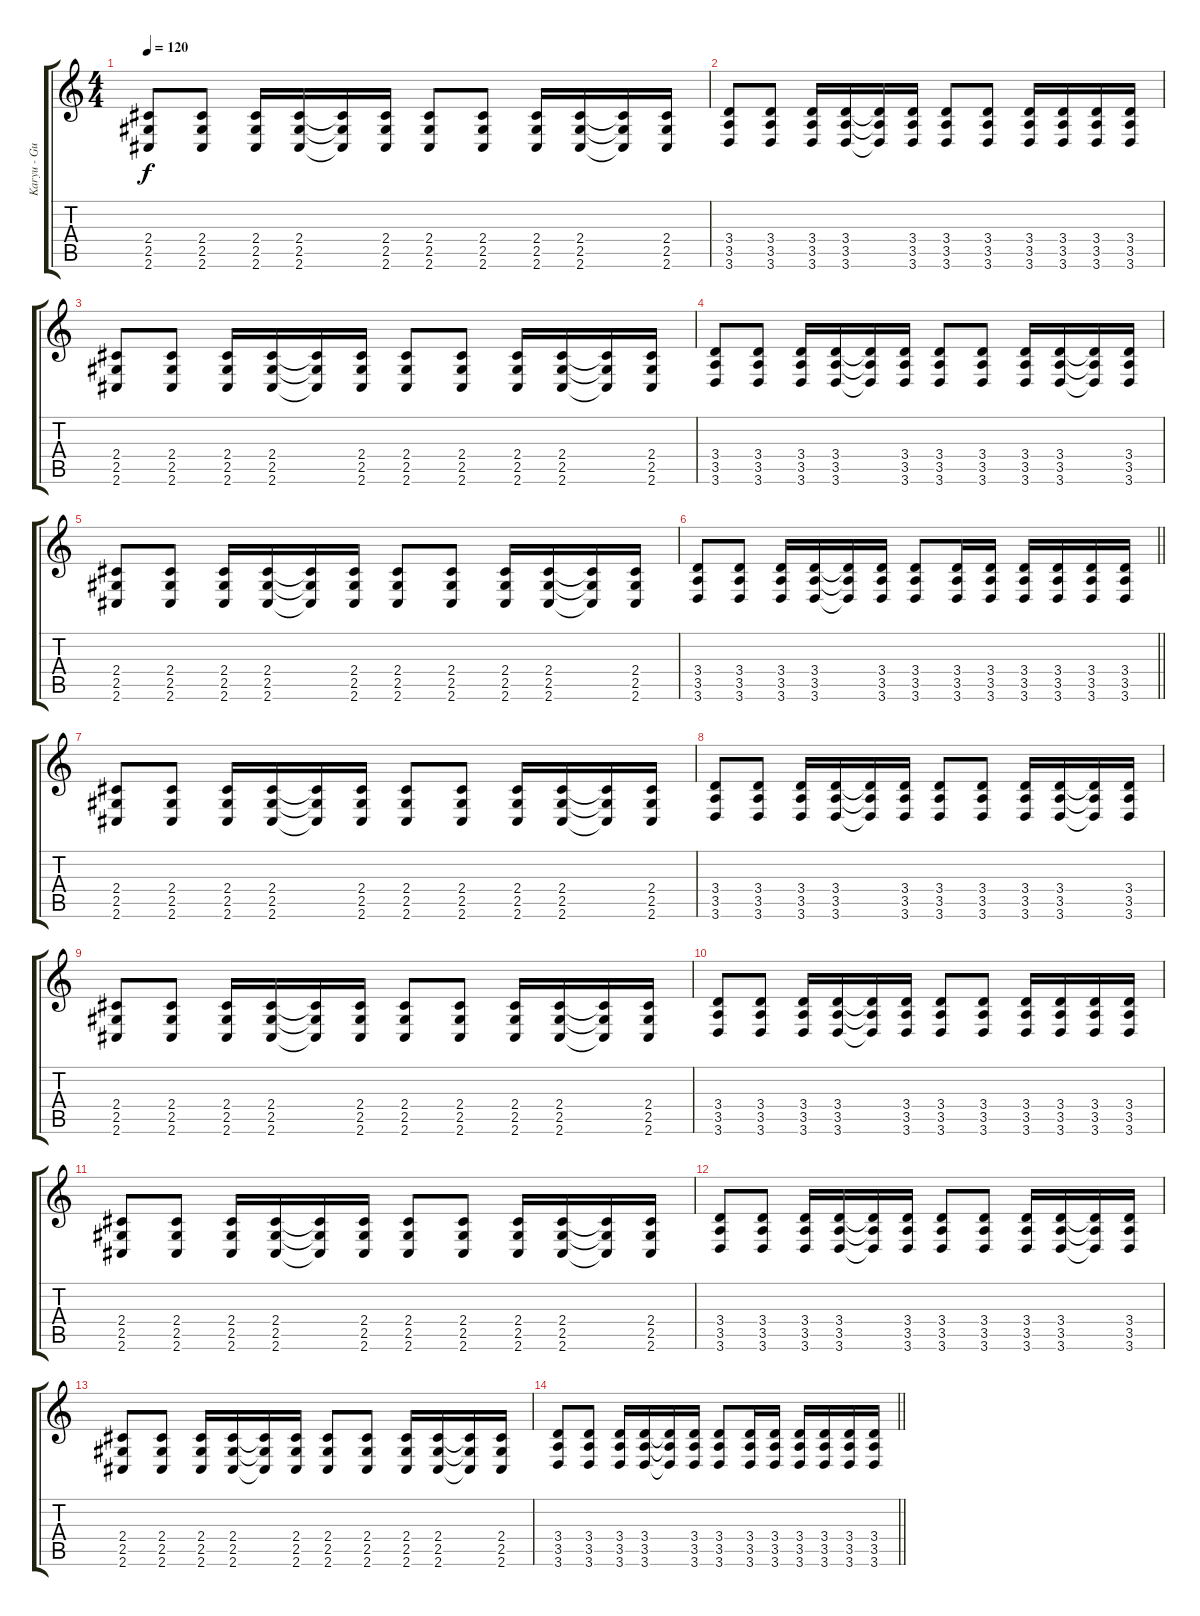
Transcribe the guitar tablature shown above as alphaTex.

\track ("Karyu - Guitar 2" "Karyu - Gu") {instrument distortionguitar}
\staff {score tabs}
\tuning (Db4 Ab3 E3 B2 Gb2 B1) {hide}
\ts (4 4)
\tempo 120
\clef g2
\ks c
(2.4 2.5 2.6).8{dy f} (2.4 2.5 2.6).8 (2.4 2.5 2.6).16 (2.4 2.5 2.6).16 (2.4{t} 2.5{t} 2.6{t}).16 (2.4 2.5 2.6).16 (2.4 2.5 2.6).8 (2.4 2.5 2.6).8 (2.4 2.5 2.6).16 (2.4 2.5 2.6).16 (2.4{t} 2.5{t} 2.6{t}).16 (2.4 2.5 2.6).16 |
(3.4 3.5 3.6).8 (3.4 3.5 3.6).8 (3.4 3.5 3.6).16 (3.4 3.5 3.6).16 (3.4{t} 3.5{t} 3.6{t}).16 (3.4 3.5 3.6).16 (3.4 3.5 3.6).8 (3.4 3.5 3.6).8 (3.4 3.5 3.6).16 (3.4 3.5 3.6).16 (3.4 3.5 3.6).16 (3.4 3.5 3.6).16 |
(2.4 2.5 2.6).8 (2.4 2.5 2.6).8 (2.4 2.5 2.6).16 (2.4 2.5 2.6).16 (2.4{t} 2.5{t} 2.6{t}).16 (2.4 2.5 2.6).16 (2.4 2.5 2.6).8 (2.4 2.5 2.6).8 (2.4 2.5 2.6).16 (2.4 2.5 2.6).16 (2.4{t} 2.5{t} 2.6{t}).16 (2.4 2.5 2.6).16 |
(3.4 3.5 3.6).8 (3.4 3.5 3.6).8 (3.4 3.5 3.6).16 (3.4 3.5 3.6).16 (3.4{t} 3.5{t} 3.6{t}).16 (3.4 3.5 3.6).16 (3.4 3.5 3.6).8 (3.4 3.5 3.6).8 (3.4 3.5 3.6).16 (3.4 3.5 3.6).16 (3.4{t} 3.5{t} 3.6{t}).16 (3.4 3.5 3.6).16 |
(2.4 2.5 2.6).8 (2.4 2.5 2.6).8 (2.4 2.5 2.6).16 (2.4 2.5 2.6).16 (2.4{t} 2.5{t} 2.6{t}).16 (2.4 2.5 2.6).16 (2.4 2.5 2.6).8 (2.4 2.5 2.6).8 (2.4 2.5 2.6).16 (2.4 2.5 2.6).16 (2.4{t} 2.5{t} 2.6{t}).16 (2.4 2.5 2.6).16 |
\barLineRight lightlight
(3.4 3.5 3.6).8 (3.4 3.5 3.6).8 (3.4 3.5 3.6).16 (3.4 3.5 3.6).16 (3.4{t} 3.5{t} 3.6{t}).16 (3.4 3.5 3.6).16 (3.4 3.5 3.6).8 (3.4 3.5 3.6).16 (3.4 3.5 3.6).16 (3.4 3.5 3.6).16 (3.4 3.5 3.6).16 (3.4 3.5 3.6).16 (3.4 3.5 3.6).16 |
\section ("" "")
(2.4 2.5 2.6).8 (2.4 2.5 2.6).8 (2.4 2.5 2.6).16 (2.4 2.5 2.6).16 (2.4{t} 2.5{t} 2.6{t}).16 (2.4 2.5 2.6).16 (2.4 2.5 2.6).8 (2.4 2.5 2.6).8 (2.4 2.5 2.6).16 (2.4 2.5 2.6).16 (2.4{t} 2.5{t} 2.6{t}).16 (2.4 2.5 2.6).16 |
(3.4 3.5 3.6).8 (3.4 3.5 3.6).8 (3.4 3.5 3.6).16 (3.4 3.5 3.6).16 (3.4{t} 3.5{t} 3.6{t}).16 (3.4 3.5 3.6).16 (3.4 3.5 3.6).8 (3.4 3.5 3.6).8 (3.4 3.5 3.6).16 (3.4 3.5 3.6).16 (3.4{t} 3.5{t} 3.6{t}).16 (3.4 3.5 3.6).16 |
(2.4 2.5 2.6).8 (2.4 2.5 2.6).8 (2.4 2.5 2.6).16 (2.4 2.5 2.6).16 (2.4{t} 2.5{t} 2.6{t}).16 (2.4 2.5 2.6).16 (2.4 2.5 2.6).8 (2.4 2.5 2.6).8 (2.4 2.5 2.6).16 (2.4 2.5 2.6).16 (2.4{t} 2.5{t} 2.6{t}).16 (2.4 2.5 2.6).16 |
(3.4 3.5 3.6).8 (3.4 3.5 3.6).8 (3.4 3.5 3.6).16 (3.4 3.5 3.6).16 (3.4{t} 3.5{t} 3.6{t}).16 (3.4 3.5 3.6).16 (3.4 3.5 3.6).8 (3.4 3.5 3.6).8 (3.4 3.5 3.6).16 (3.4 3.5 3.6).16 (3.4 3.5 3.6).16 (3.4 3.5 3.6).16 |
(2.4 2.5 2.6).8 (2.4 2.5 2.6).8 (2.4 2.5 2.6).16 (2.4 2.5 2.6).16 (2.4{t} 2.5{t} 2.6{t}).16 (2.4 2.5 2.6).16 (2.4 2.5 2.6).8 (2.4 2.5 2.6).8 (2.4 2.5 2.6).16 (2.4 2.5 2.6).16 (2.4{t} 2.5{t} 2.6{t}).16 (2.4 2.5 2.6).16 |
(3.4 3.5 3.6).8 (3.4 3.5 3.6).8 (3.4 3.5 3.6).16 (3.4 3.5 3.6).16 (3.4{t} 3.5{t} 3.6{t}).16 (3.4 3.5 3.6).16 (3.4 3.5 3.6).8 (3.4 3.5 3.6).8 (3.4 3.5 3.6).16 (3.4 3.5 3.6).16 (3.4{t} 3.5{t} 3.6{t}).16 (3.4 3.5 3.6).16 |
(2.4 2.5 2.6).8 (2.4 2.5 2.6).8 (2.4 2.5 2.6).16 (2.4 2.5 2.6).16 (2.4{t} 2.5{t} 2.6{t}).16 (2.4 2.5 2.6).16 (2.4 2.5 2.6).8 (2.4 2.5 2.6).8 (2.4 2.5 2.6).16 (2.4 2.5 2.6).16 (2.4{t} 2.5{t} 2.6{t}).16 (2.4 2.5 2.6).16 |
\barLineRight lightlight
(3.4 3.5 3.6).8 (3.4 3.5 3.6).8 (3.4 3.5 3.6).16 (3.4 3.5 3.6).16 (3.4{t} 3.5{t} 3.6{t}).16 (3.4 3.5 3.6).16 (3.4 3.5 3.6).8 (3.4 3.5 3.6).16 (3.4 3.5 3.6).16 (3.4 3.5 3.6).16 (3.4 3.5 3.6).16 (3.4 3.5 3.6).16 (3.4 3.5 3.6).16
